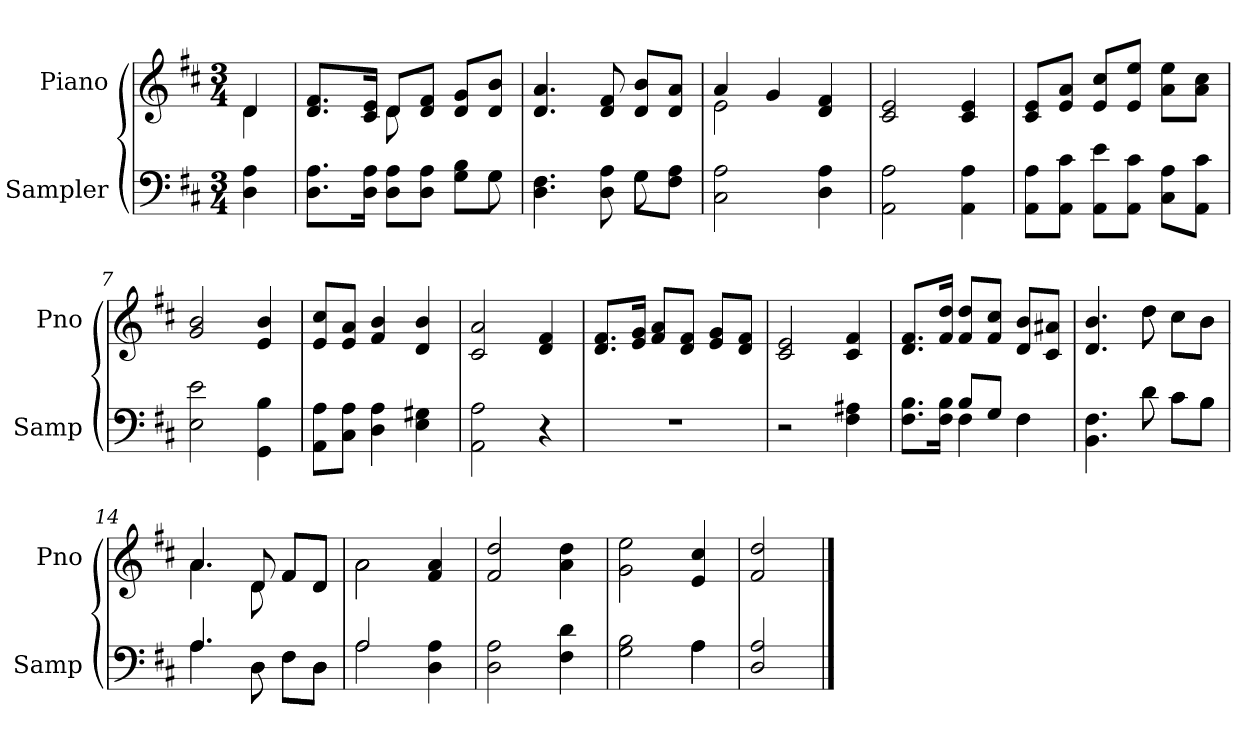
**kern	**kern
*part2	*part1
*staff2	*staff1
*I"Sampler	*I"Piano
*I'Samp	*I'Pno
*clefF4	*clefG2
*k[f#c#]	*k[f#c#]
*D:	*D:
*M3/4	*M3/4
=1	=1
*	*^
4D 4A	4d/	4d
=2	=2	=2
*^	*	*
8.D\ 8.A\L	8ryy	8.d/ 8.f#/L	4ryy
*v	*v	*	*
16D\ 16A\Jk	16c#/ 16e/Jk	.
8D\ 8A\L	8d/L	8d
8D\ 8A\J	8d/ 8f#/J	4.ryy
8G\ 8B\L	8d/ 8g/L	.
*^	*	*
8G\J	8G	8d/ 8b/J	.
*	*	*v	*v
=3	=3	=3
4.D 4.F#	2ryy	4.d 4.a
8D 8A	.	8d 8f#
8G\L	8G	8d/ 8b/L
8F#\ 8A\J	8ryy	8d/ 8a/J
*v	*v	*
=4	=4
*	*^
2C# 2A	4a/	2e
.	4g/	.
4D 4A	4d 4f#	4ryy
*	*v	*v
=5	=5
2AA 2A	2c# 2e
4AA 4A	4c# 4e
=6	=6
8AA\ 8A\L	8c#/ 8e/L
8AA\ 8c#\J	8e/ 8a/J
8AA\ 8e\L	8e/ 8cc#/L
8AA\ 8c#\J	8e/ 8ee/J
8C#\ 8A\L	8a\ 8ee\L
8AA\ 8c#\J	8a\ 8cc#\J
=7	=7
2E 2e	2g 2b
4GG 4B	4e 4b
=8	=8
8AA\ 8A\L	8e/ 8cc#/L
8C#\ 8A\J	8e/ 8a/J
4D 4A	4f# 4b
4E 4G#X	4d 4b
=9	=9
2AA 2A	2c# 2a
4r	4d 4f#
=10	=10
!LO:N:vis=1	!
2.r	8.d/ 8.f#/L
.	16e/ 16g/Jk
.	8f#/ 8a/L
.	8d/ 8f#/J
.	8e/ 8g/L
.	8d/ 8f#/J
=11	=11
2r	2c# 2e
4F# 4A#X	4c# 4f#
=12	=12
*^	*
8.F#\ 8.B\L	4ryy	8.d/ 8.f#/L
16F#\ 16B\Jk	.	16f#/ 16dd/Jk
8B/L	4F#	8f#/ 8dd/L
8G/J	.	8f#/ 8cc#/J
4F#\	4F#	8d/ 8b/L
.	.	8c#/ 8a#X/J
=13	=13	=13
*	*	*^
4.BB 4.F#	4.ryy	4.d 4.b	4.ryy
8d\	8d	8dd\	8dd
8c#\L	8c#\L	8cc#\L	8cc#\L
8B\J	8B\J	8b\J	8b\J
=14	=14	=14	=14
4.A/	4.A	4.a/	4.a
8D\	8D	8d/	8d
8F#\L	8F#\L	8f#/L	8f#/L
8D\J	8D\J	8d/J	8d/J
=15	=15	=15	=15
2A/	2A	2a\	2a
4D 4A	4ryy	4f# 4a	4ryy
*v	*v	*	*
*	*v	*v
=16	=16
2D 2A	2f# 2dd
4F# 4d	4a 4dd
=17	=17
*^	*
2G 2B	2ryy	2g 2ee
4A\	4A	4e 4cc#
*v	*v	*
=18	=18
2D/ 2A/	2f# 2dd
==	==
*-	*-
